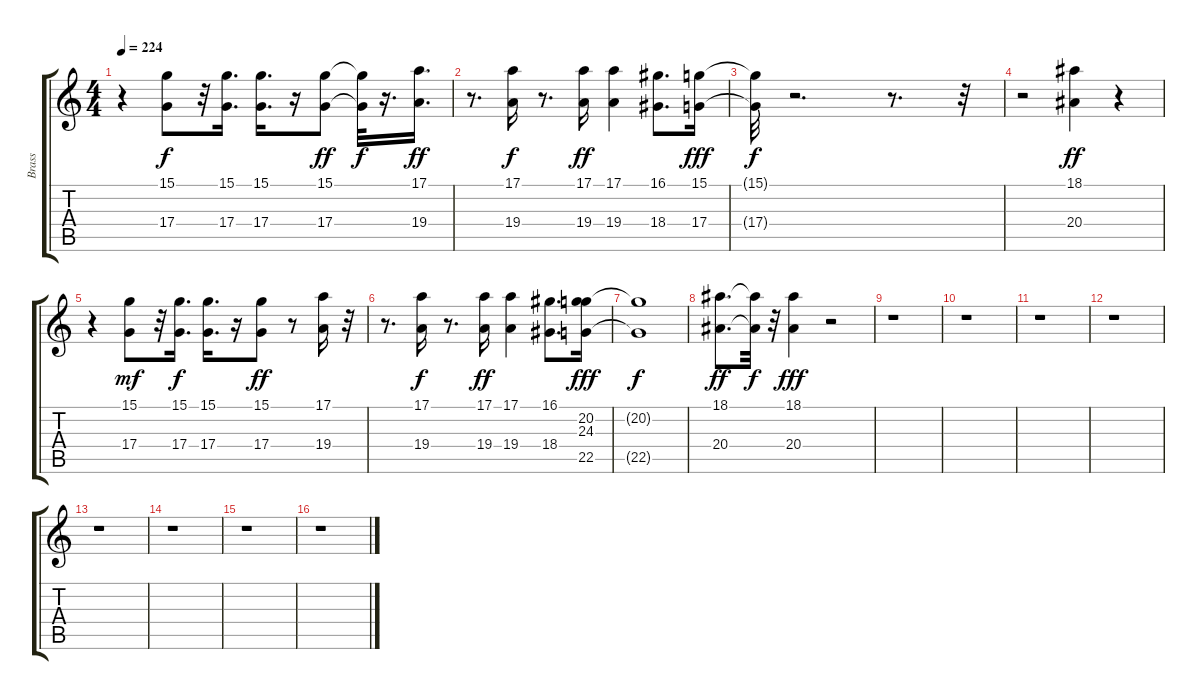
\track ("Brass" "Brass") {instrument brasssection}
\staff {score tabs}
\tuning (E4 B3 G3 D3 A2 E2) {hide}
\ts (4 4)
\tempo 224
\clef g2
\ks c
r.4{dy ff} (15.1 17.4).8{dy f} r.32 (15.1 17.4).16{d} (15.1 17.4).16{d} r.16 (15.1 17.4).8{dy ff} (15.1{t} 17.4{t}).32{dy f} r.16{d} (17.1 19.4).16{d dy ff} |
r.8{d} (17.1 19.4).16{dy f} r.8{d} (17.1 19.4).16{dy ff} (17.1 19.4).4 (16.1 18.4).8{d} (15.1 17.4).16{dy fff} |
(15.1{t} 17.4{t}).32{dy f} r.2{d} r.8{d} r.32 |
r.2 (18.1 20.4).4{dy ff} r.4 |
r.4 (15.1 17.4).8{dy mf} r.32 (15.1 17.4).16{d dy f} (15.1 17.4).16{d} r.16 (15.1 17.4).8{dy ff} r.8 (17.1 19.4).16 r.32 |
r.8{d} (17.1 19.4).16{dy f} r.8{d} (17.1 19.4).16{dy ff} (17.1 19.4).4 (16.1 18.4).8{d} (20.2 24.3 22.5).16{dy fff} |
(20.2{t} 22.5{t}).1{dy f} |
(18.1 20.4).8{d dy ff} (18.1{t} 20.4{t}).32{dy f} r.32 (18.1 20.4).4{dy fff} r.2 |
r.1 |
r.1 |
r.1 |
r.1 |
r.1 |
r.1 |
r.1 |
r.1
